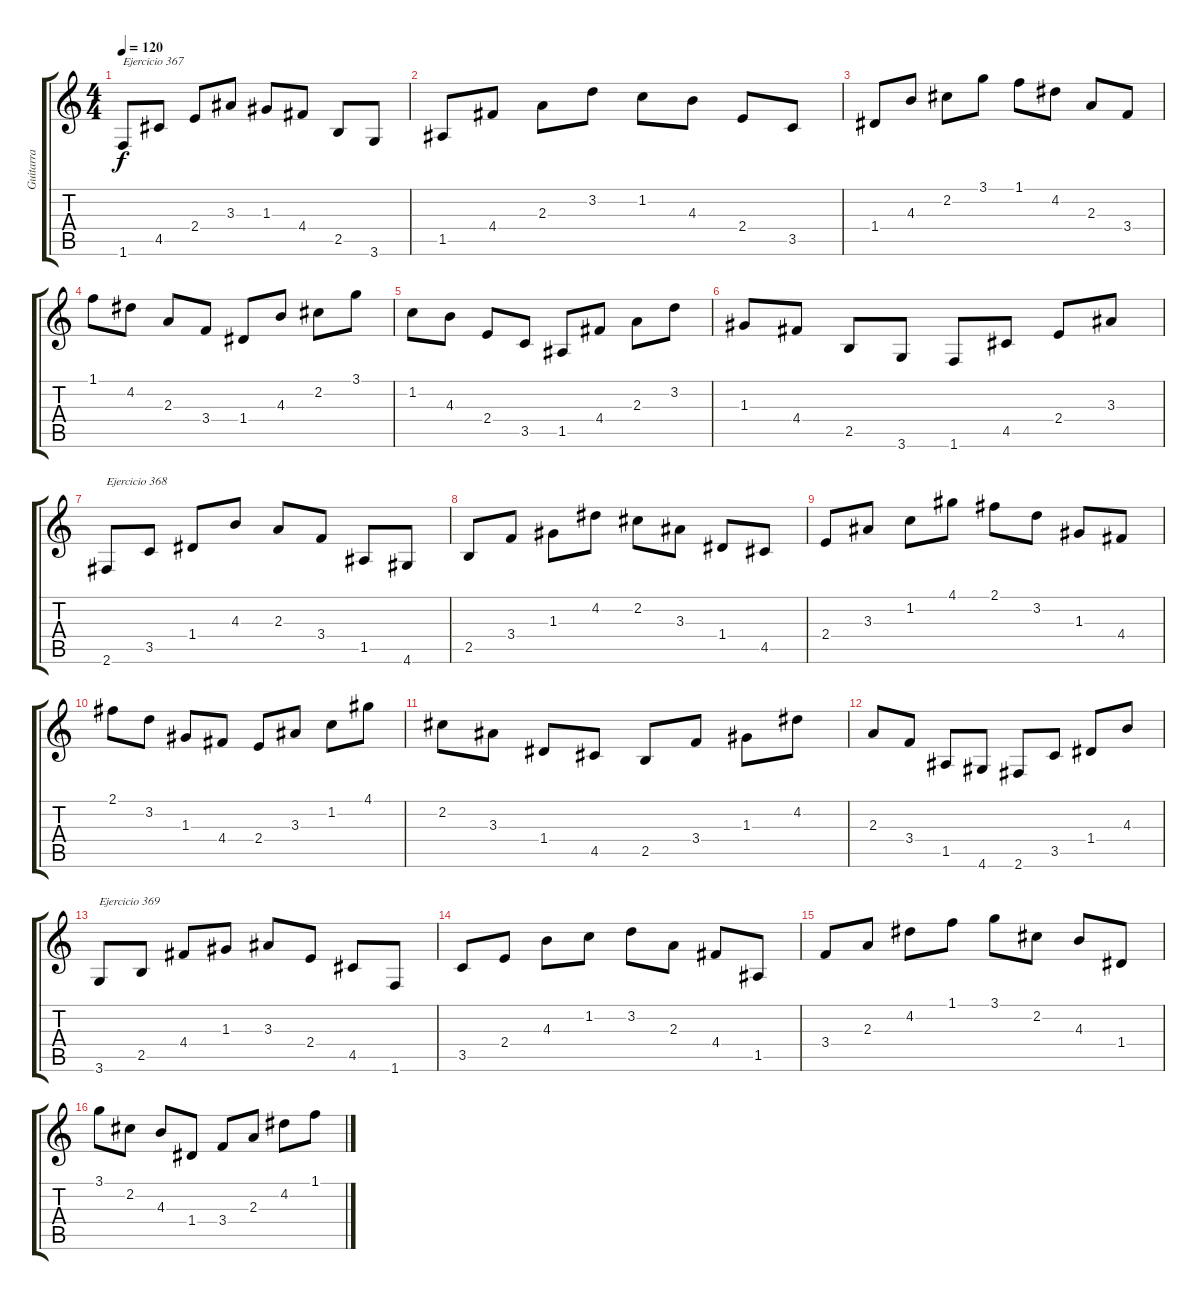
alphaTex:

\track ("Guitarra " "Guitarra ") {instrument acousticguitarnylon}
\staff {score tabs}
\tuning (E4 B3 G3 D3 A2 E2) {hide}
\ts (4 4)
\tempo 120
\clef g2
\ks c
1.6.8{txt "Ejercicio 367" dy f} 4.5.8 2.4.8 3.3.8 1.3.8 4.4.8 2.5.8 3.6.8 |
1.5.8 4.4.8 2.3.8 3.2.8 1.2.8 4.3.8 2.4.8 3.5.8 |
1.4.8 4.3.8 2.2.8 3.1.8 1.1.8 4.2.8 2.3.8 3.4.8 |
1.1.8 4.2.8 2.3.8 3.4.8 1.4.8 4.3.8 2.2.8 3.1.8 |
1.2.8 4.3.8 2.4.8 3.5.8 1.5.8 4.4.8 2.3.8 3.2.8 |
1.3.8 4.4.8 2.5.8 3.6.8 1.6.8 4.5.8 2.4.8 3.3.8 |
2.6.8{txt "Ejercicio 368"} 3.5.8 1.4.8 4.3.8 2.3.8 3.4.8 1.5.8 4.6.8 |
2.5.8 3.4.8 1.3.8 4.2.8 2.2.8 3.3.8 1.4.8 4.5.8 |
2.4.8 3.3.8 1.2.8 4.1.8 2.1.8 3.2.8 1.3.8 4.4.8 |
2.1.8 3.2.8 1.3.8 4.4.8 2.4.8 3.3.8 1.2.8 4.1.8 |
2.2.8 3.3.8 1.4.8 4.5.8 2.5.8 3.4.8 1.3.8 4.2.8 |
2.3.8 3.4.8 1.5.8 4.6.8 2.6.8 3.5.8 1.4.8 4.3.8 |
3.6.8{txt "Ejercicio 369"} 2.5.8 4.4.8 1.3.8 3.3.8 2.4.8 4.5.8 1.6.8 |
3.5.8 2.4.8 4.3.8 1.2.8 3.2.8 2.3.8 4.4.8 1.5.8 |
3.4.8 2.3.8 4.2.8 1.1.8 3.1.8 2.2.8 4.3.8 1.4.8 |
3.1.8 2.2.8 4.3.8 1.4.8 3.4.8 2.3.8 4.2.8 1.1.8
